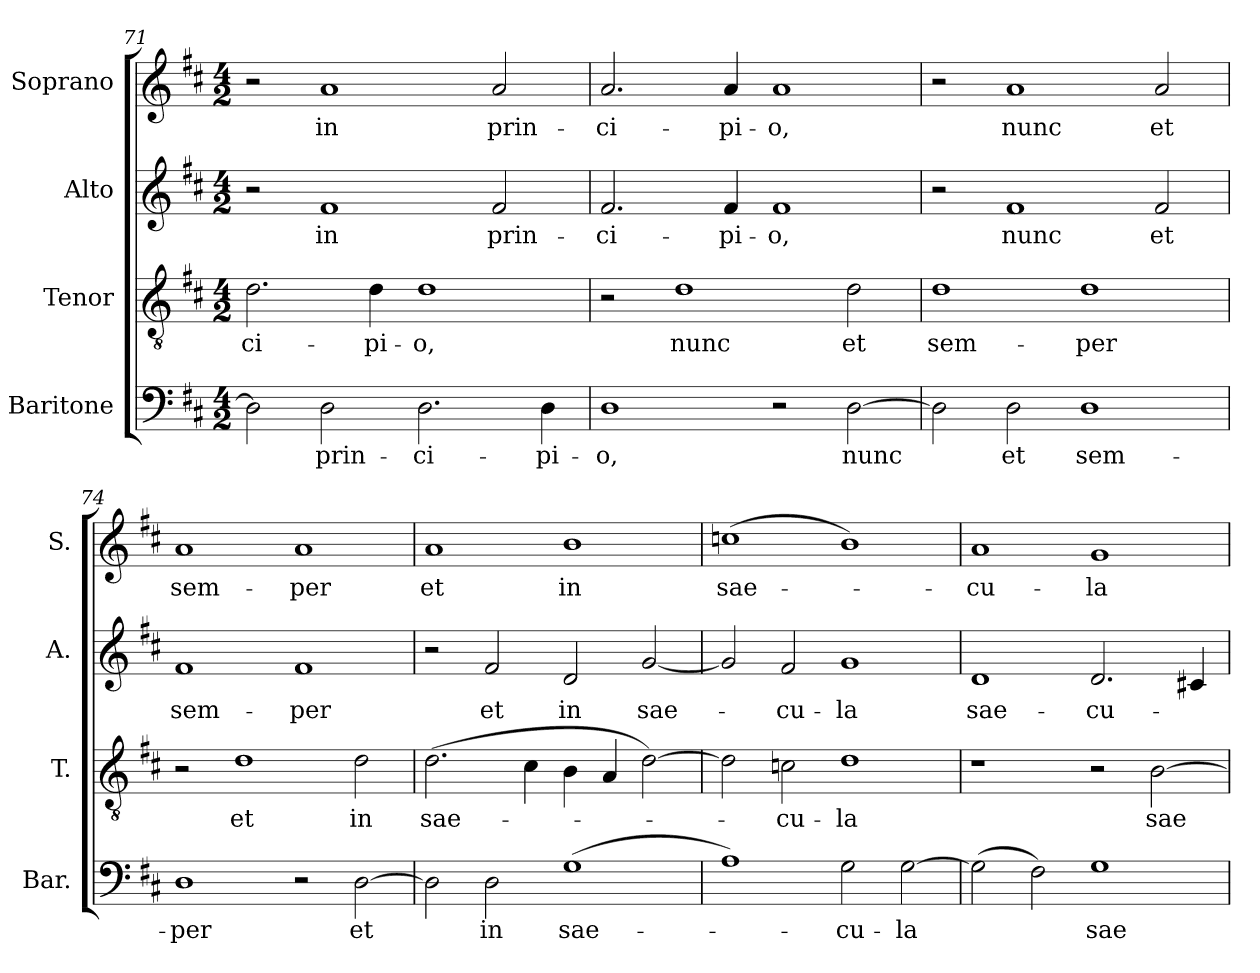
**kern	**text	**kern	**text	**kern	**text	**kern	**text
*part4	*part4	*part3	*part3	*part2	*part2	*part1	*part1
*staff4	*staff4	*staff3	*staff3	*staff2	*staff2	*staff1	*staff1
*I"Baritone	*	*I"Tenor	*	*I"Alto	*	*I"Soprano	*
*I'Bar.	*	*I'T.	*	*I'A.	*	*I'S.	*
*clefF4	*	*clefGv2	*	*clefG2	*	*clefG2	*
*	*	*ITrd7c12	*	*	*	*	*
*k[f#c#]	*	*k[f#c#]	*	*k[f#c#]	*	*k[f#c#]	*
*D:	*	*D:	*	*D:	*	*D:	*
*M4/2	*	*M4/2	*	*M4/2	*	*M4/2	*
=71	=71	=71	=71	=71	=71	=71	=71
!	!	!	!LO:LY:b:color=#000000	!	!	!	!
2Di\]	.	2.Di\	-ci-	2r	.	2r	.
!	!LO:LY:b:color=#000000	!	!	!	!	!	!
!	!	!	!	!	!LO:LY:b:color=#000000	!	!
!	!	!	!	!	!	!	!LO:LY:b:color=#000000
2Di\	prin-	.	.	1f#i	in	1ai	in
!	!	!	!LO:LY:b:color=#000000	!	!	!	!
.	.	4Di\	-pi-	.	.	.	.
!	!LO:LY:b:color=#000000	!	!	!	!	!	!
!	!	!	!LO:LY:b:color=#000000	!	!	!	!
2.Di\	-ci-	1Di	-o,	.	.	.	.
!	!	!	!	!	!LO:LY:b:color=#000000	!	!
!	!	!	!	!	!	!	!LO:LY:b:color=#000000
.	.	.	.	2f#i/	prin-	2ai/	prin-
!	!LO:LY:b:color=#000000	!	!	!	!	!	!
4Di\	-pi-	.	.	.	.	.	.
=72	=72	=72	=72	=72	=72	=72	=72
!	!LO:LY:b:color=#000000	!	!	!	!	!	!
!	!	!	!	!	!LO:LY:b:color=#000000	!	!
!	!	!	!	!	!	!	!LO:LY:b:color=#000000
1Di	-o,	2r	.	2.f#i/	-ci-	2.ai/	-ci-
!	!	!	!LO:LY:b:color=#000000	!	!	!	!
.	.	1Di	nunc	.	.	.	.
!	!	!	!	!	!LO:LY:b:color=#000000	!	!
!	!	!	!	!	!	!	!LO:LY:b:color=#000000
.	.	.	.	4f#i/	-pi-	4ai/	-pi-
!	!	!	!	!	!LO:LY:b:color=#000000	!	!
!	!	!	!	!	!	!	!LO:LY:b:color=#000000
2r	.	.	.	1f#i	-o,	1ai	-o,
!	!LO:LY:b:color=#000000	!	!	!	!	!	!
!	!	!	!LO:LY:b:color=#000000	!	!	!	!
[2Di\	nunc	2Di\	et	.	.	.	.
=73	=73	=73	=73	=73	=73	=73	=73
!	!	!	!LO:LY:b:color=#000000	!	!	!	!
2Di\]	.	1Di	sem-	2r	.	2r	.
!	!LO:LY:b:color=#000000	!	!	!	!	!	!
!	!	!	!	!	!LO:LY:b:color=#000000	!	!
!	!	!	!	!	!	!	!LO:LY:b:color=#000000
2Di\	et	.	.	1f#i	nunc	1ai	nunc
!	!LO:LY:b:color=#000000	!	!	!	!	!	!
!	!	!	!LO:LY:b:color=#000000	!	!	!	!
1Di	sem-	1Di	-per	.	.	.	.
!	!	!	!	!	!LO:LY:b:color=#000000	!	!
!	!	!	!	!	!	!	!LO:LY:b:color=#000000
.	.	.	.	2f#i/	et	2ai/	et
=74	=74	=74	=74	=74	=74	=74	=74
!	!LO:LY:b:color=#000000	!	!	!	!	!	!
!	!	!	!	!	!LO:LY:b:color=#000000	!	!
!	!	!	!	!	!	!	!LO:LY:b:color=#000000
1Di	-per	2r	.	1f#i	sem-	1ai	sem-
!	!	!	!LO:LY:b:color=#000000	!	!	!	!
.	.	1Di	et	.	.	.	.
!	!	!	!	!	!LO:LY:b:color=#000000	!	!
!	!	!	!	!	!	!	!LO:LY:b:color=#000000
2r	.	.	.	1f#i	-per	1ai	-per
!	!LO:LY:b:color=#000000	!	!	!	!	!	!
!	!	!	!LO:LY:b:color=#000000	!	!	!	!
[2Di\	et	2Di\	in	.	.	.	.
!!LO:LB:g=z
=75	=75	=75	=75	=75	=75	=75	=75
!	!	!	!LO:LY:b:color=#000000	!	!	!	!
!	!	!	!	!	!	!	!LO:LY:b:color=#000000
2Di\]	.	(2.Di\	sae-	2r	.	1ai	et
!	!LO:LY:b:color=#000000	!	!	!	!	!	!
!	!	!	!	!	!LO:LY:b:color=#000000	!	!
2Di\	in	.	.	2f#i/	et	.	.
.	.	4C#i\	.	.	.	.	.
!	!LO:LY:b:color=#000000	!	!	!	!	!	!
!	!	!	!	!	!LO:LY:b:color=#000000	!	!
!	!	!	!	!	!	!	!LO:LY:b:color=#000000
(1Gi	sae-	4BBi\	.	2di/	in	1bi	in
.	.	4AAi/	.	.	.	.	.
!	!	!	!	!	!LO:LY:b:color=#000000	!	!
.	.	[2Di\)	.	[2gi/	sae-	.	.
=76	=76	=76	=76	=76	=76	=76	=76
!	!	!	!	!	!	!	!LO:LY:b:color=#000000
1Ai)	.	2Di\]	.	2gi/]	.	(1ccni	sae-
!	!	!	!LO:LY:b:color=#000000	!	!	!	!
!	!	!	!	!	!LO:LY:b:color=#000000	!	!
.	.	2Cni\	-cu-	2f#i/	-cu-	.	.
!	!LO:LY:b:color=#000000	!	!	!	!	!	!
!	!	!	!LO:LY:b:color=#000000	!	!	!	!
!	!	!	!	!	!LO:LY:b:color=#000000	!	!
2Gi\	-cu-	1Di	-la	1gi	-la	1bi)	.
!	!LO:LY:b:color=#000000	!	!	!	!	!	!
[2Gi\	-la	.	.	.	.	.	.
=77	=77	=77	=77	=77	=77	=77	=77
!	!	!	!	!	!LO:LY:b:color=#000000	!	!
!	!	!	!	!	!	!	!LO:LY:b:color=#000000
(2Gi\]	.	1r	.	1di	sae-	1ai	-cu-
2F#i\)	.	.	.	.	.	.	.
!	!LO:LY:b:color=#000000	!	!	!	!	!	!
!	!	!	!	!	!LO:LY:b:color=#000000	!	!
!	!	!	!	!	!	!	!LO:LY:b:color=#000000
1Gi	sae-	2r	.	2.di/	-cu-	1gi	-la
!	!	!	!LO:LY:b:color=#000000	!	!	!	!
.	.	[2BBi\	sae-	.	.	.	.
.	.	.	.	4c#Xi/	.	.	.
=	=	=	=	=	=	=	=
*-	*-	*-	*-	*-	*-	*-	*-
